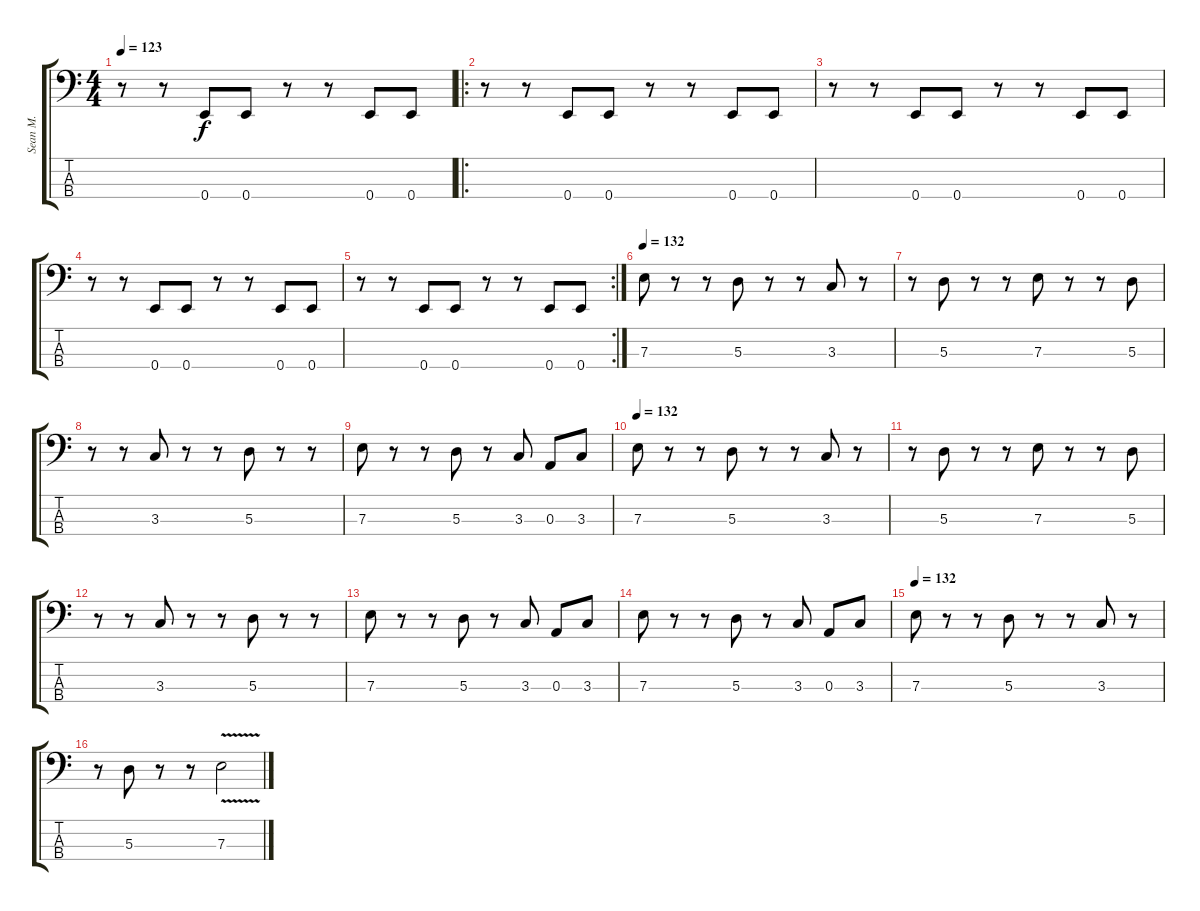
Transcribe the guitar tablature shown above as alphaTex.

\track ("Sean M." "Sean M.") {instrument electricbassfinger}
\staff {score tabs}
\tuning (G2 D2 A1 E1) {hide}
\ts (4 4)
\tempo 123
\clef f4
\ks c
r.8{dy f} r.8 0.4.8 0.4.8 r.8 r.8 0.4.8 0.4.8 |
\ro
r.8 r.8 0.4.8 0.4.8 r.8 r.8 0.4.8 0.4.8 |
r.8 r.8 0.4.8 0.4.8 r.8 r.8 0.4.8 0.4.8 |
r.8 r.8 0.4.8 0.4.8 r.8 r.8 0.4.8 0.4.8 |
\rc 2
r.8 r.8 0.4.8 0.4.8 r.8 r.8 0.4.8 0.4.8 |
\tempo 132
7.3.8{instrument slapbass1} r.8 r.8 5.3.8 r.8 r.8 3.3.8 r.8 |
r.8 5.3.8 r.8 r.8 7.3.8 r.8 r.8 5.3.8 |
r.8 r.8 3.3.8 r.8 r.8 5.3.8 r.8 r.8 |
7.3.8 r.8 r.8 5.3.8 r.8 3.3.8 0.3.8 3.3.8 |
\tempo 132
7.3.8{instrument slapbass1} r.8 r.8 5.3.8 r.8 r.8 3.3.8 r.8 |
r.8 5.3.8 r.8 r.8 7.3.8 r.8 r.8 5.3.8 |
r.8 r.8 3.3.8 r.8 r.8 5.3.8 r.8 r.8 |
7.3.8 r.8 r.8 5.3.8 r.8 3.3.8 0.3.8 3.3.8 |
7.3.8 r.8 r.8 5.3.8 r.8 3.3.8 0.3.8 3.3.8 |
\tempo 132
7.3.8{instrument slapbass1} r.8 r.8 5.3.8 r.8 r.8 3.3.8 r.8 |
r.8 5.3.8 r.8 r.8 7.3{v}.2
